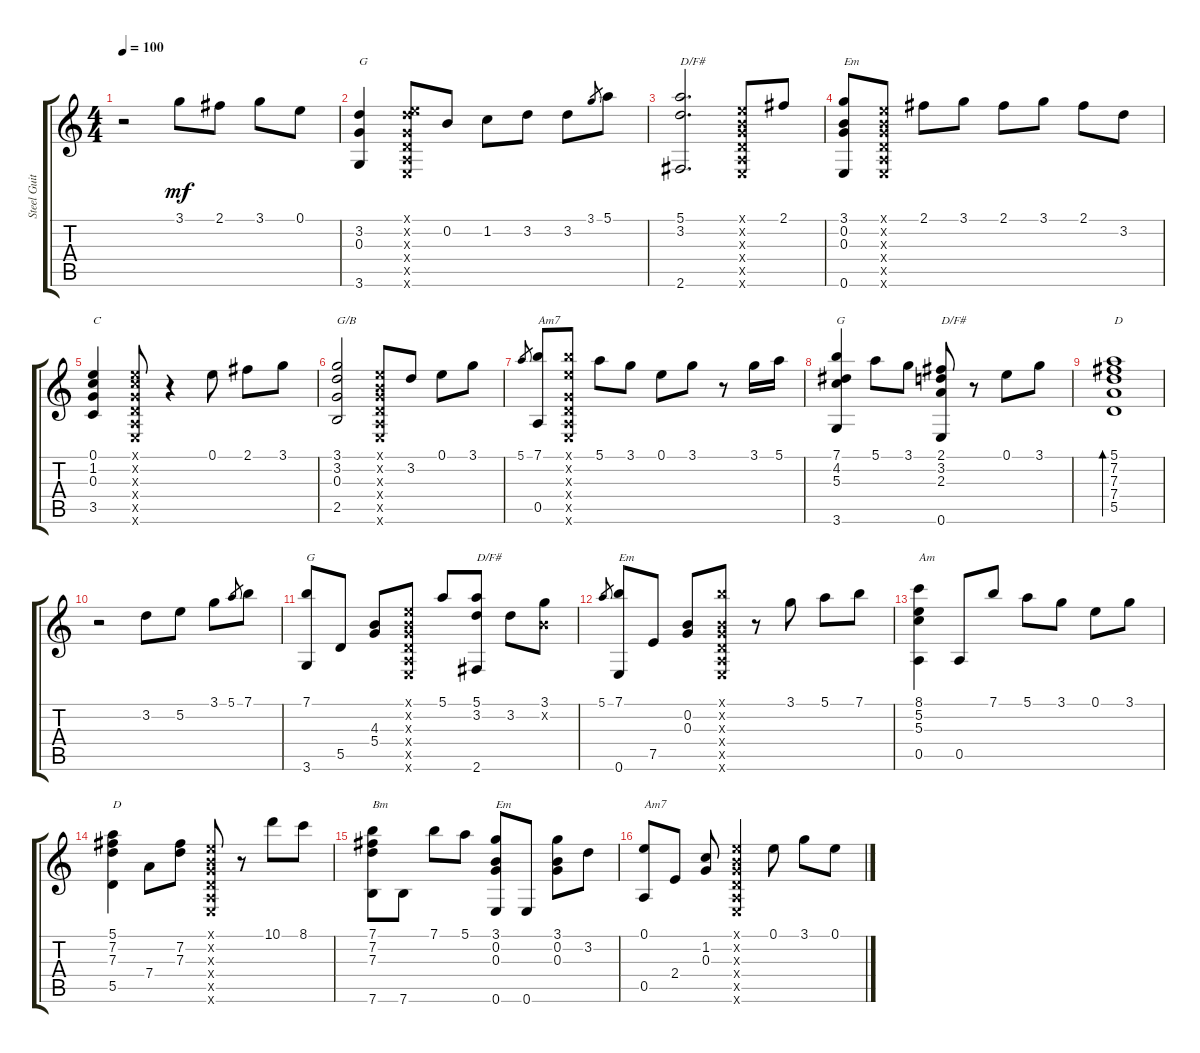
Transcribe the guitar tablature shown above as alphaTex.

\track ("Steel Guitar" "Steel Guit") {instrument acousticguitarsteel}
\staff {score tabs}
\tuning (E4 B3 G3 D3 A2 E2) {hide}
\ts (4 4)
\tempo 100
\clef g2
\ks c
r.2{dy f} 3.1.8{dy mf} 2.1.8 3.1.8 0.1.8 |
(3.2 0.3 3.6).4{txt "G"} (0.1{x} 3.2{x} 0.3{x} 0.4{x} 0.5{x} 0.6{x}).8 0.2.8 1.2.8 3.2.8 3.2.8 3.1.8{gr} 5.1.8 |
(5.1 3.2 2.6).2{d txt "D/F#"} (0.1{x} 0.2{x} 0.3{x} 0.4{x} 0.5{x} 0.6{x}).8 2.1.8 |
(3.1 0.2 0.3 0.6).8{txt "Em"} (0.1{x} 0.2{x} 0.3{x} 0.4{x} 0.5{x} 0.6{x}).8 2.1.8 3.1.8 2.1.8 3.1.8 2.1.8 3.2.8 |
(0.1 1.2 0.3 3.5).4{txt "C"} (0.1{x} 1.2{x} 0.3{x} 0.4{x} 0.5{x} 0.6{x}).8 r.4 0.1.8 2.1.8 3.1.8 |
(3.1 3.2 0.3 2.5).2{txt "G/B"} (0.1{x} 0.2{x} 0.3{x} 0.4{x} 0.5{x} 0.6{x}).8 3.2.8 0.1.8 3.1.8 |
5.1.8{gr} (7.1 0.5).8{txt "Am7"} (7.1{x} 5.2{x} 0.3{x} 0.4{x} 0.5{x} 0.6{x}).8 5.1.8 3.1.8 0.1.8 3.1.8 r.8 3.1.16 5.1.16 |
(7.1 4.2 5.3 3.6).4{txt "G"} 5.1.8 3.1.8 (2.1 3.2 2.3 0.6).8{txt "D/F#"} r.8 0.1.8 3.1.8 |
(5.1 7.2 7.3 7.4 5.5).1{bd 480 txt "D"} |
r.2 3.2.8 5.2.8 3.1.8 5.1.8{gr} 7.1.8 |
(7.1 3.6).8{txt "G"} 5.5.8 (4.3 5.4).8 (0.1{x} 0.2{x} 0.3{x} 0.4{x} 0.5{x} 0.6{x}).8 5.1.8 (5.1 3.2 2.6).8{txt "D/F#"} 3.2.8 (3.1 0.2{x}).8 |
5.1.8{gr} (7.1 0.6).8{txt "Em"} 7.5.8 (0.2 0.3).8 (7.1{x} 0.2{x} 0.3{x} 0.4{x} 0.5{x} 0.6{x}).8 r.8 3.1.8 5.1.8 7.1.8 |
(8.1 5.2 5.3 0.5).4{txt "Am"} 0.5.8 7.1.8 5.1.8 3.1.8 0.1.8 3.1.8 |
(5.1 7.2 7.3 5.5).4{txt "D"} 7.4.8 (7.2 7.3).8 (0.1{x} 0.2{x} 0.3{x} 0.4{x} 0.5{x} 0.6{x}).8 r.8 10.1.8 8.1.8 |
(7.1 7.2 7.3 7.6).8{txt "Bm"} 7.6.8 7.1.8 5.1.8 (3.1 0.2 0.3 0.6).8{txt "Em"} 0.6.8 (3.1 0.2 0.3).8 3.2.8 |
(0.1 0.5).8{txt "Am7"} 2.4.8 (1.2 0.3).8 (0.1{x} 0.2{x} 0.3{x} 0.4{x} 0.5{x} 0.6{x}).4 0.1.8 3.1.8 0.1.8
